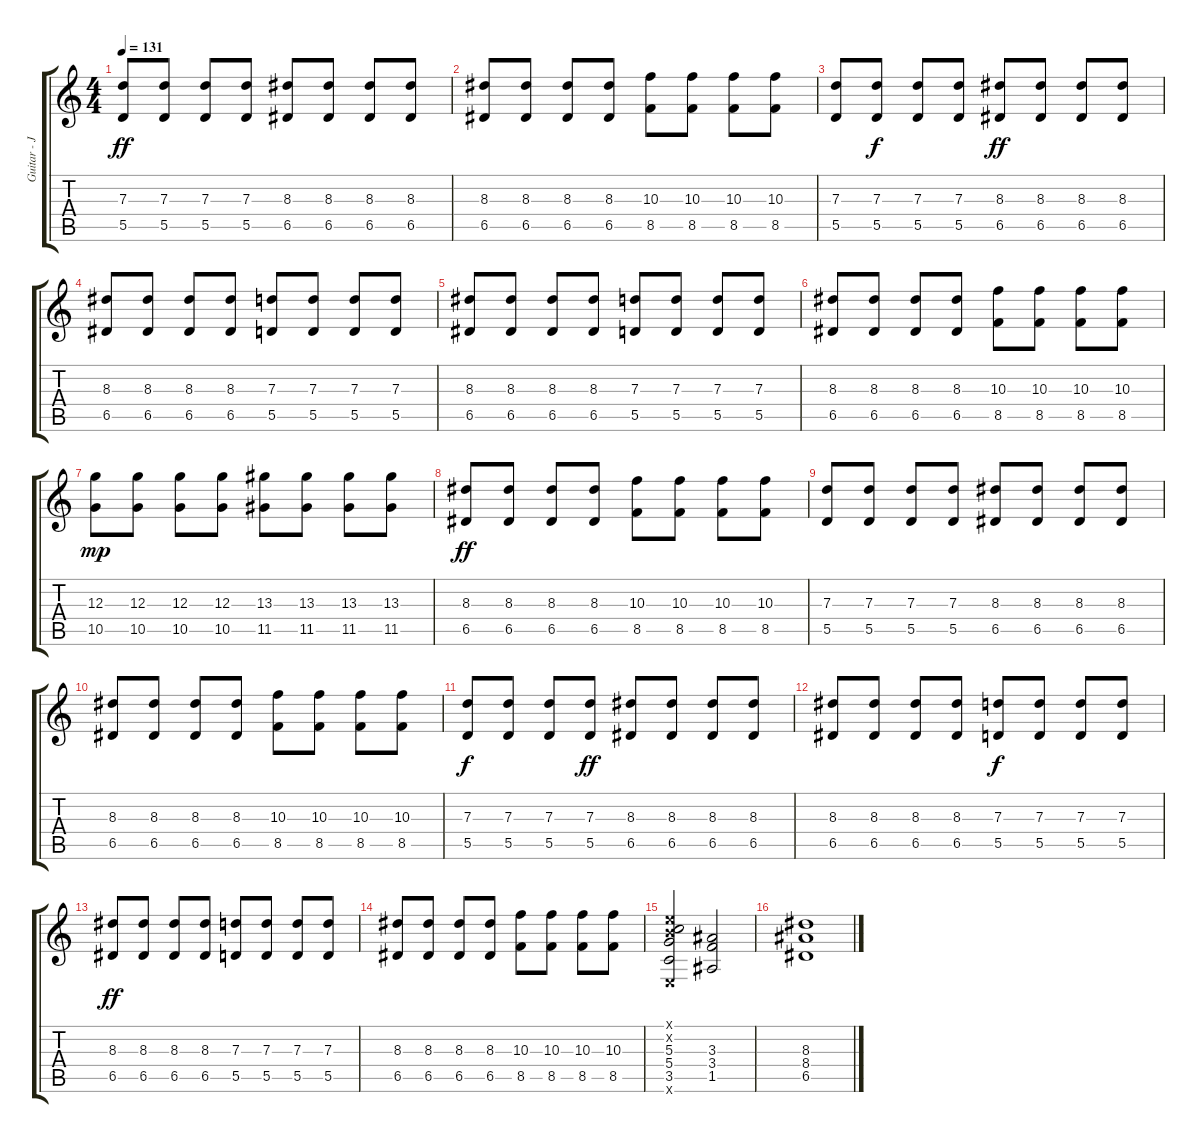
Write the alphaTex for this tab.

\track ("Guitar - Jack" "Guitar - J") {instrument distortionguitar}
\staff {score tabs}
\tuning (E4 B3 G3 D3 A2 E2) {hide}
\ts (4 4)
\tempo 131
\clef g2
\ks c
(7.3 5.5).8{dy ff} (7.3 5.5).8 (7.3 5.5).8 (7.3 5.5).8 (8.3 6.5).8 (8.3 6.5).8 (8.3 6.5).8 (8.3 6.5).8 |
(8.3 6.5).8 (8.3 6.5).8 (8.3 6.5).8 (8.3 6.5).8 (10.3 8.5).8 (10.3 8.5).8 (10.3 8.5).8 (10.3 8.5).8 |
(7.3 5.5).8 (7.3 5.5).8{dy f} (7.3 5.5).8 (7.3 5.5).8 (8.3 6.5).8{dy ff} (8.3 6.5).8 (8.3 6.5).8 (8.3 6.5).8 |
(8.3 6.5).8 (8.3 6.5).8 (8.3 6.5).8 (8.3 6.5).8 (7.3 5.5).8 (7.3 5.5).8 (7.3 5.5).8 (7.3 5.5).8 |
(8.3 6.5).8 (8.3 6.5).8 (8.3 6.5).8 (8.3 6.5).8 (7.3 5.5).8 (7.3 5.5).8 (7.3 5.5).8 (7.3 5.5).8 |
(8.3 6.5).8 (8.3 6.5).8 (8.3 6.5).8 (8.3 6.5).8 (10.3 8.5).8 (10.3 8.5).8 (10.3 8.5).8 (10.3 8.5).8 |
(12.3 10.5).8{dy mp} (12.3 10.5).8 (12.3 10.5).8 (12.3 10.5).8 (13.3 11.5).8 (13.3 11.5).8 (13.3 11.5).8 (13.3 11.5).8 |
(8.3 6.5).8{dy ff} (8.3 6.5).8 (8.3 6.5).8 (8.3 6.5).8 (10.3 8.5).8 (10.3 8.5).8 (10.3 8.5).8 (10.3 8.5).8 |
(7.3 5.5).8 (7.3 5.5).8 (7.3 5.5).8 (7.3 5.5).8 (8.3 6.5).8 (8.3 6.5).8 (8.3 6.5).8 (8.3 6.5).8 |
(8.3 6.5).8 (8.3 6.5).8 (8.3 6.5).8 (8.3 6.5).8 (10.3 8.5).8 (10.3 8.5).8 (10.3 8.5).8 (10.3 8.5).8 |
(7.3 5.5).8{dy f} (7.3 5.5).8 (7.3 5.5).8 (7.3 5.5).8{dy ff} (8.3 6.5).8 (8.3 6.5).8 (8.3 6.5).8 (8.3 6.5).8 |
(8.3 6.5).8 (8.3 6.5).8 (8.3 6.5).8 (8.3 6.5).8 (7.3 5.5).8{dy f} (7.3 5.5).8 (7.3 5.5).8 (7.3 5.5).8 |
(8.3 6.5).8{dy ff} (8.3 6.5).8 (8.3 6.5).8 (8.3 6.5).8 (7.3 5.5).8 (7.3 5.5).8 (7.3 5.5).8 (7.3 5.5).8 |
(8.3 6.5).8 (8.3 6.5).8 (8.3 6.5).8 (8.3 6.5).8 (10.3 8.5).8 (10.3 8.5).8 (10.3 8.5).8 (10.3 8.5).8 |
(0.1{x} 0.2{x} 5.3 5.4 3.5 0.6{x}).2 (3.3 3.4 1.5).2 |
(8.3 8.4 6.5).1
